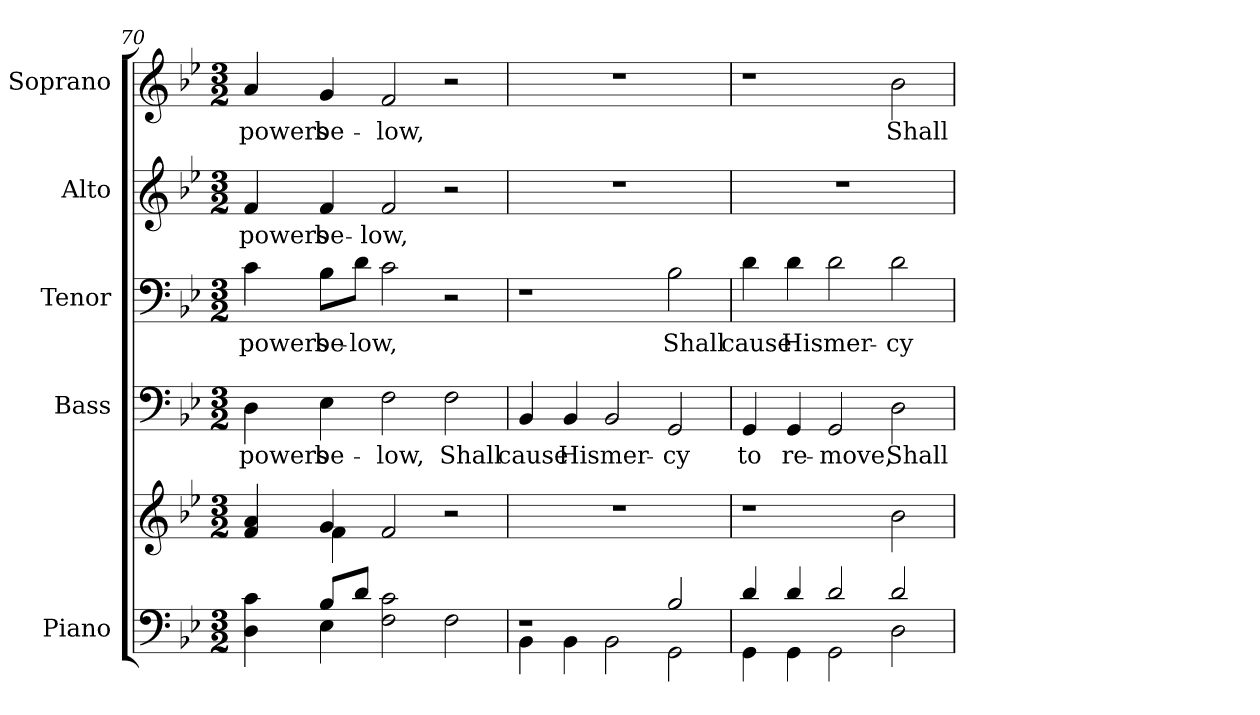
**kern	**kern	**kern	**text	**kern	**text	**kern	**text	**kern	**text
*part5	*part5	*part4	*part4	*part3	*part3	*part2	*part2	*part1	*part1
*staff6	*staff5	*staff4	*staff4	*staff3	*staff3	*staff2	*staff2	*staff1	*staff1
*I"Piano	*	*I"Bass	*	*I"Tenor	*	*I"Alto	*	*I"Soprano	*
*I'Pno.	*	*I'B.	*	*I'T.	*	*I'A.	*	*I'S.	*
*clefF4	*clefG2	*clefF4	*	*clefF4	*	*clefG2	*	*clefG2	*
*k[b-e-]	*k[b-e-]	*k[b-e-]	*	*k[b-e-]	*	*k[b-e-]	*	*k[b-e-]	*
*g:	*g:	*g:	*	*g:	*	*g:	*	*g:	*
*M3/2	*M3/2	*M3/2	*	*M3/2	*	*M3/2	*	*M3/2	*
=70	=70	=70	=70	=70	=70	=70	=70	=70	=70
*^	*^	*	*	*	*	*	*	*	*
*	*^	*	*	*	*	*	*	*	*	*	*
!	!	!	!	!	!	!LO:LY:b:color=#000000	!	!	!	!	!	!
!	!	!	!	!	!	!	!	!LO:LY:b:color=#000000	!	!	!	!
!	!	!	!	!	!	!	!	!	!	!LO:LY:b:color=#000000	!	!
!	!	!	!	!	!	!	!	!	!	!	!	!LO:LY:b:color=#000000
4Di\ 4ci	1ryy	4ryy	4fi/ 4ai	4ryy	4Di\	powers	4ci\	powers	4fi/	powers	4ai/	powers
!	!	!	!	!	!	!LO:LY:b:color=#000000	!	!	!	!	!	!
!	!	!	!	!	!	!	!	!LO:LY:b:color=#000000	!	!	!	!
!	!	!	!	!	!	!	!	!	!	!LO:LY:b:color=#000000	!	!
!	!	!	!	!	!	!	!	!	!	!	!	!LO:LY:b:color=#000000
8B-i/L	.	4E-i\	4gi/	4fi\	4E-i\	be-	8B-i\L	be-	4fi/	be-	4gi/	be-
!	!	!	!	!	!	!	!	!LO:LY:b:color=#000000	!	!	!	!
8di/J	.	.	.	.	.	.	8di\J	-low,	.	.	.	.
!	!	!	!	!	!	!LO:LY:b:color=#000000	!	!	!	!	!	!
!	!	!	!	!	!	!	!	!	!	!LO:LY:b:color=#000000	!	!
!	!	!	!	!	!	!	!	!	!	!	!	!LO:LY:b:color=#000000
2Fi\ 2ci	.	2ryy	2fi/	2ryy	2Fi\	-low,	2ci\	.	2fi/	-low,	2fi/	-low,
!	!	!	!	!	!	!LO:LY:b:color=#000000	!	!	!	!	!	!
2ryy	2Fi\	2ryy	2r	2ryy	2Fi\	Shall	2r	.	2r	.	2r	.
=71	=71	=71	=71	=71	=71	=71	=71	=71	=71	=71	=71	=71
!	!	!	!LO:N:vis=1	!	!	!	!	!	!	!	!	!
*	*v	*v	*	*	*	*	*	*	*	*	*	*
*	*	*v	*v	*	*	*	*	*	*	*	*
*	*^	*^	*	*	*	*	*	*	*	*
!	!	!	!	!	!	!LO:LY:b:color=#000000	!	!	!LO:N:vis=1	!	!LO:N:vis=1	!
*	*v	*v	*	*	*	*	*	*	*	*	*	*
*	*	*v	*v	*	*	*	*	*	*	*	*
1r	4BB-i\	1.r	4BB-i/	cause	1r	.	1.r	.	1.r	.
!	!	!	!	!LO:LY:b:color=#000000	!	!	!	!	!	!
.	4BB-i\	.	4BB-i/	His	.	.	.	.	.	.
!	!	!	!	!LO:LY:b:color=#000000	!	!	!	!	!	!
.	2BB-i\	.	2BB-i/	mer-	.	.	.	.	.	.
!	!	!	!	!LO:LY:b:color=#000000	!	!	!	!	!	!
!	!	!	!	!	!	!LO:LY:b:color=#000000	!	!	!	!
2B-i/	2GGi\	.	2GGi/	-cy	2B-i\	Shall	.	.	.	.
=72	=72	=72	=72	=72	=72	=72	=72	=72	=72	=72
!	!	!	!	!LO:LY:b:color=#000000	!	!	!	!	!	!
!	!	!	!	!	!	!LO:LY:b:color=#000000	!LO:N:vis=1	!	!	!
4di/	4GGi\	1r	4GGi/	to	4di\	cause	1.r	.	1r	.
!	!	!	!	!LO:LY:b:color=#000000	!	!	!	!	!	!
!	!	!	!	!	!	!LO:LY:b:color=#000000	!	!	!	!
4di/	4GGi\	.	4GGi/	re-	4di\	His	.	.	.	.
!	!	!	!	!LO:LY:b:color=#000000	!	!	!	!	!	!
!	!	!	!	!	!	!LO:LY:b:color=#000000	!	!	!	!
2di/	2GGi\	.	2GGi/	-move,	2di\	mer-	.	.	.	.
!	!	!	!	!LO:LY:b:color=#000000	!	!	!	!	!	!
!	!	!	!	!	!	!LO:LY:b:color=#000000	!	!	!	!
!	!	!	!	!	!	!	!	!	!	!LO:LY:b:color=#000000
2di/	2Di\	2b-i\	2Di\	Shall	2di\	-cy	.	.	2b-i\	Shall
*v	*v	*	*	*	*	*	*	*	*	*
=	=	=	=	=	=	=	=	=	=
*-	*-	*-	*-	*-	*-	*-	*-	*-	*-
